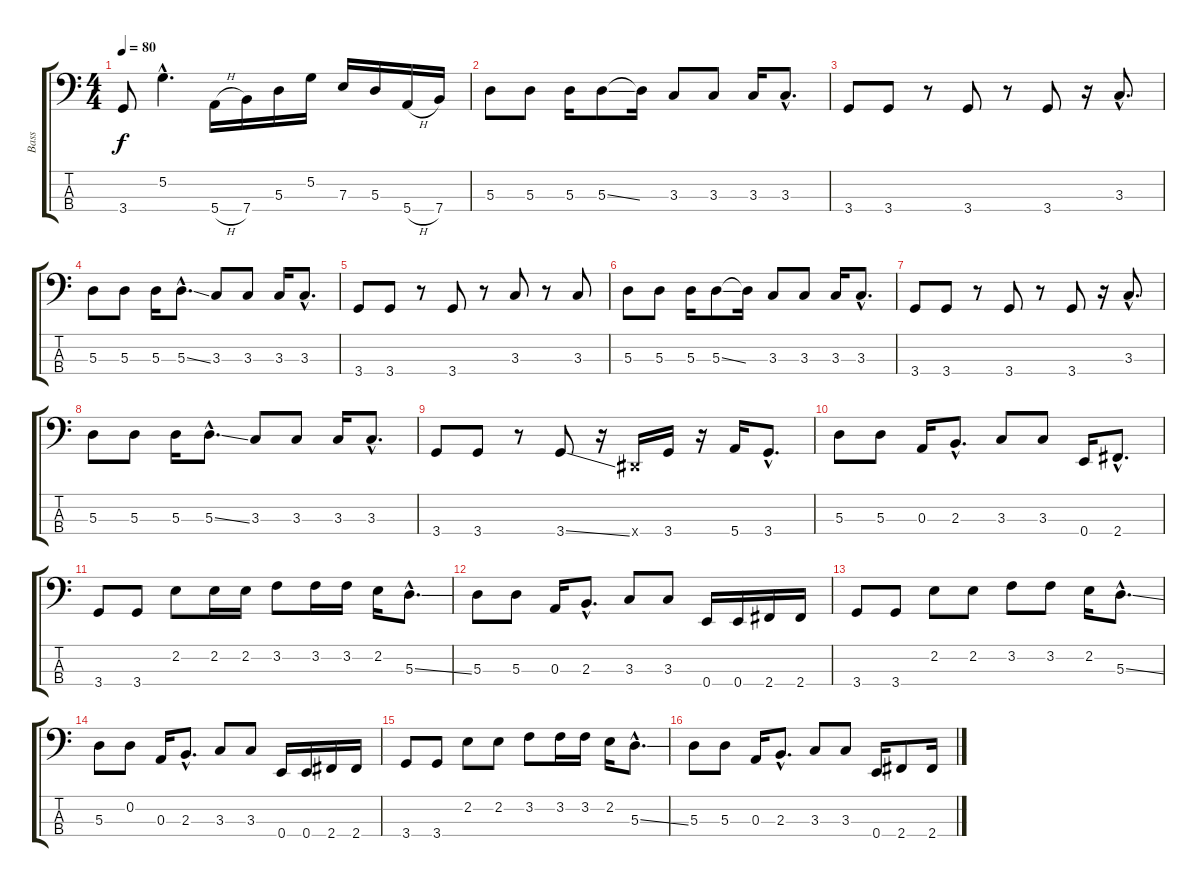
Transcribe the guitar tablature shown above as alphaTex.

\track ("Bass" "Bass") {instrument electricbassfinger}
\staff {score tabs}
\tuning (G2 D2 A1 E1) {hide}
\ts (4 4)
\tempo 80
\clef f4
\ks c
3.4.8{dy f} 5.2{hac}.4{d} 5.4{h}.16 7.4.16 5.3.16 5.2.16 7.3.16 5.3.16 5.4{h}.16 7.4.16 |
5.3.8 5.3.8 5.3.16 5.3{ss}.8 5.3{t}.16 3.3.8 3.3.8 3.3.16 3.3{hac}.8{d} |
3.4.8 3.4.8 r.8 3.4.8 r.8 3.4.8 r.16 3.3{hac}.8{d} |
5.3.8 5.3.8 5.3.16 5.3{ss hac}.8{d} 3.3.8 3.3.8 3.3.16 3.3{hac}.8{d} |
3.4.8 3.4.8 r.8 3.4.8 r.8 3.3.8 r.8 3.3.8 |
5.3.8 5.3.8 5.3.16 5.3{ss}.8 5.3{t}.16 3.3.8 3.3.8 3.3.16 3.3{hac}.8{d} |
3.4.8 3.4.8 r.8 3.4.8 r.8 3.4.8 r.16 3.3{hac}.8{d} |
5.3.8 5.3.8 5.3.16 5.3{ss hac}.8{d} 3.3.8 3.3.8 3.3.16 3.3{hac}.8{d} |
3.4.8 3.4.8 r.8 3.4{ss}.8 r.16 -1.4{x}.16 3.4.16 r.16 5.4.16 3.4{hac}.8{d} |
5.3.8 5.3.8 0.3.16 2.3{hac}.8{d} 3.3.8 3.3.8 0.4.16 2.4{hac}.8{d} |
3.4.8 3.4.8 2.2.8 2.2.16 2.2.16 3.2.8 3.2.16 3.2.16 2.2.16 5.3{ss hac}.8{d} |
5.3.8 5.3.8 0.3.16 2.3{hac}.8{d} 3.3.8 3.3.8 0.4.16 0.4.16 2.4.16 2.4.16 |
3.4.8 3.4.8 2.2.8 2.2.8 3.2.8 3.2.8 2.2.16 5.3{ss hac}.8{d} |
5.3.8 0.2.8 0.3.16 2.3{hac}.8{d} 3.3.8 3.3.8 0.4.16 0.4.16 2.4.16 2.4.16 |
3.4.8 3.4.8 2.2.8 2.2.8 3.2.8 3.2.16 3.2.16 2.2.16 5.3{ss hac}.8{d} |
5.3.8 5.3.8 0.3.16 2.3{hac}.8{d} 3.3.8 3.3.8 0.4.16 2.4.8 2.4{ss}.16
